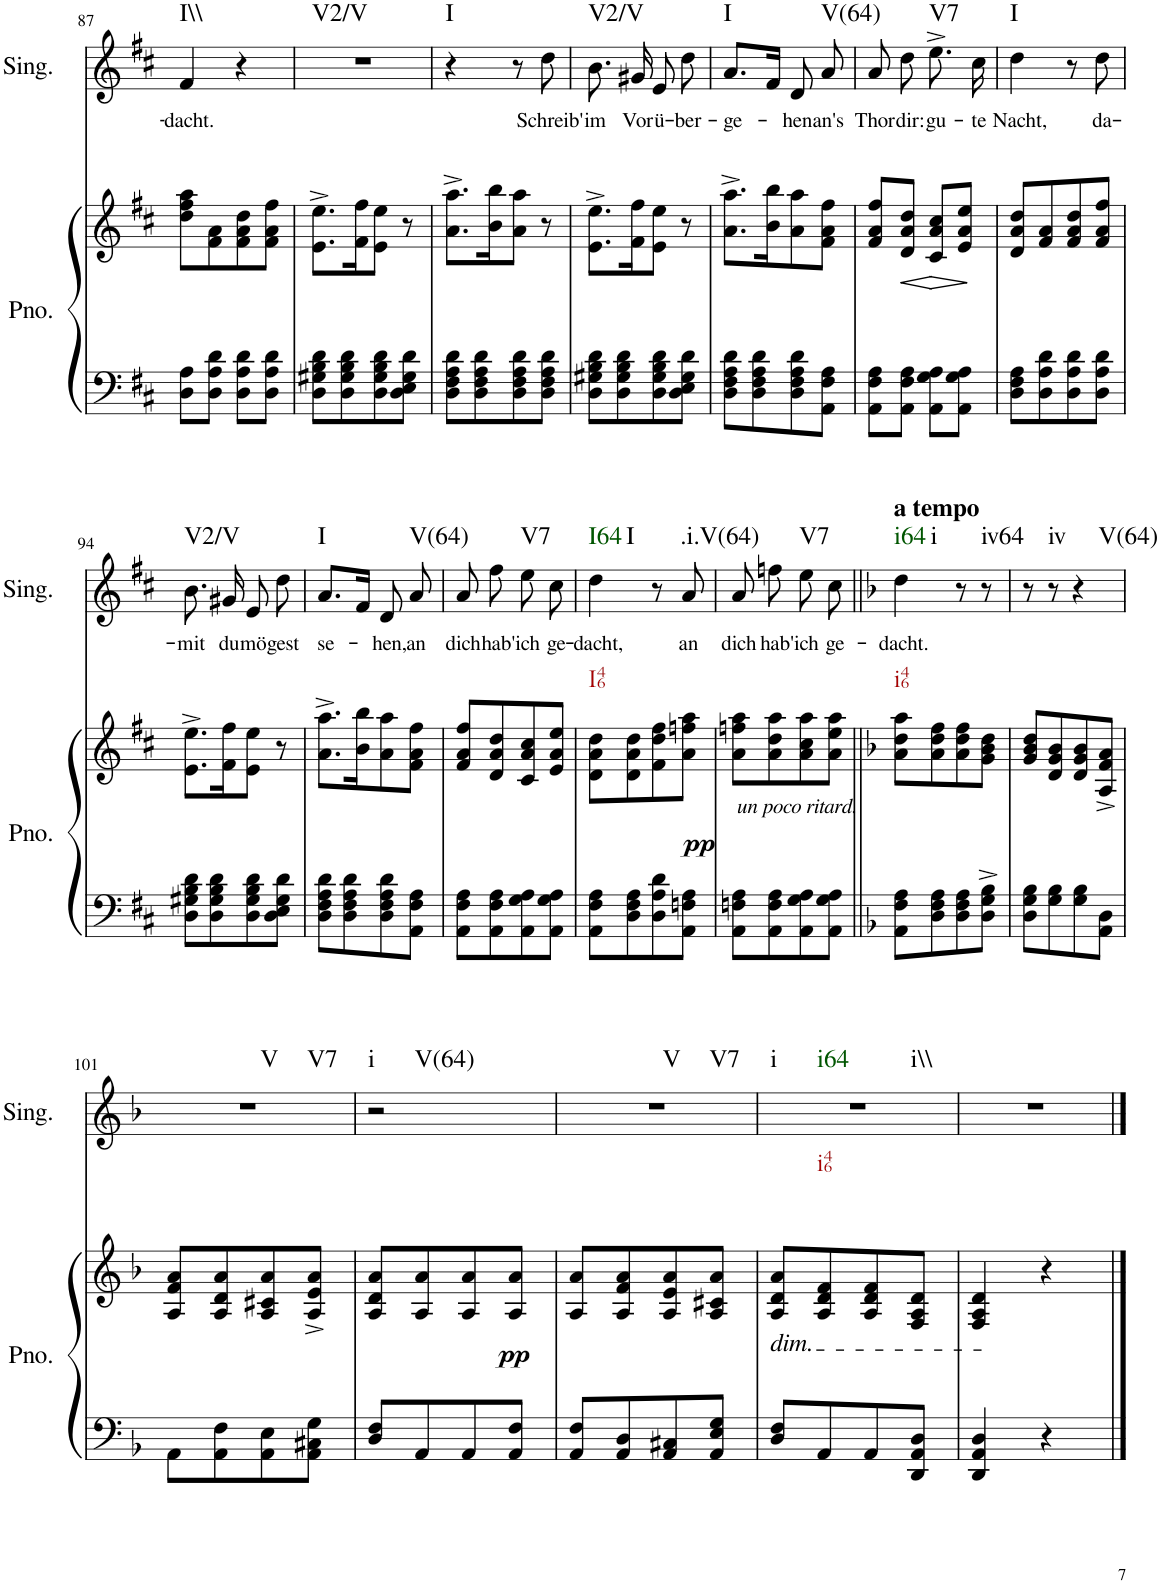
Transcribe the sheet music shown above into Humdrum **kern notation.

**kern	**kern	**dynam	**kern	**text	**harte
*part2	*part2	*part2	*part1	*part1	*part1
*staff3	*staff2	*staff2/3	*staff1	*staff1	*
*I"Pianoforte	*	*	*I"Singstimme	*	*
*I'Pno.	*	*	*I'Sing.	*	*
!!LO:PB:g=z
*clefF4	*clefG2	*	*clefG2	*	*
*k[f#c#]	*k[f#c#]	*	*k[f#c#]	*	*
*M2/4	*M2/4	*	*M2/4	*	*
=87	=87	=87	=87	=87	=87
!	!	!	!	!LO:LY:b	!LO:H:kt=I\\
8D\ 8A\L	8dd\ 8ff#\ 8aa\L	.	4f#/	-dacht.	N
8D\ 8A\ 8d\J	8f#\ 8a\	.	.	.	.
8D\ 8A\ 8d\L	8f#\ 8a\ 8dd\	.	4r	.	.
8D\ 8A\ 8d\J	8f#\ 8a\ 8ff#\J	.	.	.	.
=88	=88	=88	=88	=88	=88
!	!	!	!	!	!LO:H:kt=V2/V
8D\ 8G#X\ 8B\ 8d\L	8.e\^> 8.ee\^>L	.	2r	.	N
8D\ 8G#\ 8B\ 8d\	.	.	.	.	.
.	16f#\ 16ff#\K	.	.	.	.
8D\ 8G#\ 8B\ 8d\	8e\ 8ee\J	.	.	.	.
8D\ 8E\ 8G#\ 8d\J	8r	.	.	.	.
=89	=89	=89	=89	=89	=89
!	!	!	!	!	!LO:H:kt=I
8D\ 8F#\ 8A\ 8d\L	8.a\^> 8.aa\^>L	.	4r	.	N
8D\ 8F#\ 8A\ 8d\	.	.	.	.	.
.	16b\ 16bb\K	.	.	.	.
8D\ 8F#\ 8A\ 8d\	8a\ 8aa\J	.	8r	.	.
!	!	!	!	!LO:LY:b	!
8D\ 8F#\ 8A\ 8d\J	8r	.	8dd\	Schreib'	.
=90	=90	=90	=90	=90	=90
!	!	!	!	!LO:LY:b	!LO:H:kt=V2/V
8D\ 8G#X\ 8B\ 8d\L	8.e\^> 8.ee\^>L	.	8.b\	im	N
8D\ 8G#\ 8B\ 8d\	.	.	.	.	.
!	!	!	!	!LO:LY:b	!
.	16f#\ 16ff#\K	.	16g#X/	Vor-	.
!	!	!	!	!LO:LY:b	!
8D\ 8G#\ 8B\ 8d\	8e\ 8ee\J	.	8e/	-ü-	.
!	!	!	!	!LO:LY:b	!
8D\ 8E\ 8G#\ 8d\J	8r	.	8dd\	-ber-	.
=91	=91	=91	=91	=91	=91
!	!	!	!	!LO:LY:b	!LO:H:kt=I
8D\ 8F#\ 8A\ 8d\L	8.a\^> 8.aa\^>L	.	8.a/L	-ge-	N
8D\ 8F#\ 8A\ 8d\	.	.	.	.	.
.	16b\ 16bb\K	.	16f#/Jk	.	.
!	!	!	!	!LO:LY:b	!
8D\ 8F#\ 8A\ 8d\	8a\ 8aa\	.	8d/	-hen	.
!	!	!	!	!LO:LY:b	!LO:H:kt=V(64)
8AA\ 8F#\ 8A\J	8f#\ 8a\ 8ff#\J	.	8a/	an's	N
=92	=92	=92	=92	=92	=92
!	!	!	!	!LO:LY:b	!
8AA\ 8F#\ 8A\L	8f#/ 8a/ 8ff#/L	.	8a/	Thor	.
!	!	!LO:HP:b	!	!LO:LY:b	!
8AA\ 8F#\ 8A\J	8d/ 8a/ 8dd/J	<	8dd\	dir:	.
!	!	!LO:HP:n=1:b	!	!LO:LY:b	!LO:H:kt=V7
8AA\ 8G\ 8A\L	8c#/ 8a/ 8cc#/L	[ >	8.ee^\	gu-	N
8AA\ 8G\ 8A\J	8e/ 8a/ 8ee/J	]	.	.	.
!	!	!	!	!LO:LY:b	!
.	.	.	16cc#\	-te	.
=93	=93	=93	=93	=93	=93
!	!	!	!	!LO:LY:b	!LO:H:kt=I
8D\ 8F#\ 8A\L	8d/ 8a/ 8dd/L	.	4dd\	Nacht,	N
8D\ 8A\ 8d\	8f#/ 8a/	.	.	.	.
8D\ 8A\ 8d\	8f#/ 8a/ 8dd/	.	8r	.	.
!	!	!	!	!LO:LY:b	!
8D\ 8A\ 8d\J	8f#/ 8a/ 8ff#/J	.	8dd\	da-	.
!!LO:LB:g=z
=94	=94	=94	=94	=94	=94
!	!	!	!	!LO:LY:b	!LO:H:kt=V2/V
8D\ 8G#X\ 8B\ 8d\L	8.e\^> 8.ee\^>L	.	8.b\	-mit	N
8D\ 8G#\ 8B\ 8d\	.	.	.	.	.
!	!	!	!	!LO:LY:b	!
.	16f#\ 16ff#\K	.	16g#X/	du	.
!	!	!	!	!LO:LY:b	!
8D\ 8G#\ 8B\ 8d\	8e\ 8ee\J	.	8e/	mö-	.
!	!	!	!	!LO:LY:b	!
8D\ 8E\ 8G#\ 8d\J	8r	.	8dd\	-gest	.
=95	=95	=95	=95	=95	=95
!	!	!	!	!LO:LY:b	!LO:H:kt=I
8D\ 8F#\ 8A\ 8d\L	8.a\^> 8.aa\^>L	.	8.a/L	se-	N
8D\ 8F#\ 8A\ 8d\	.	.	.	.	.
.	16b\ 16bb\K	.	16f#/Jk	.	.
!	!	!	!	!LO:LY:b	!
8D\ 8F#\ 8A\ 8d\	8a\ 8aa\	.	8d/	-hen,	.
!	!	!	!	!LO:LY:b	!LO:H:kt=V(64)
8AA\ 8F#\ 8A\J	8f#\ 8a\ 8ff#\J	.	8a/	an	N
=96	=96	=96	=96	=96	=96
!	!	!	!	!LO:LY:b	!
8AA\ 8F#\ 8A\L	8f#/ 8a/ 8ff#/L	.	8a/	dich	.
!	!	!	!	!LO:LY:b	!
8AA\ 8F#\ 8A\	8d/ 8a/ 8dd/	.	8ff#\	hab'	.
!	!	!	!	!LO:LY:b	!LO:H:kt=V7
8AA\ 8G\ 8A\	8c#/ 8a/ 8cc#/	.	8ee\	ich	N
!	!	!	!	!LO:LY:b	!
8AA\ 8G\ 8A\J	8e/ 8a/ 8ee/J	.	8cc#\	ge-	.
=97	=97	=97	=97	=97	=97
!	!	!	!	!LO:LY:b	!LO:H:n=1:kt=I64
!	!	!	!	!	!LO:H:n=2:kt=I
8AA\ 8F#\ 8A\L	8d\ 8a\ 8dd\L	.	4dd\	-dacht,	N N
8D\ 8F#\ 8A\	8d\ 8a\ 8dd\	.	.	.	.
8D\ 8A\ 8d\	8f#\ 8dd\ 8ff#\	.	8r	.	.
!	!	!LO:DY:a=2	!	!LO:LY:b	!LO:H:kt=.i.V(64)
8AA\ 8Fn\ 8A\J	8a\ 8ffn\ 8aa\J	pp	8a/	an	N
=98	=98	=98	=98	=98	=98
!	!LO:TX:b:i:t=un poco ritard.	!	!	!	!
!	!	!	!	!LO:LY:b	!
8AA\ 8Fn\ 8A\L	8a\ 8ffn\ 8aa\L	.	8a/	dich	.
!	!	!	!	!LO:LY:b	!
8AA\ 8F\ 8A\	8a\ 8dd\ 8aa\	.	8ffn\	hab'	.
!	!	!	!	!LO:LY:b	!LO:H:kt=V7
8AA\ 8G\ 8A\	8a\ 8cc#\ 8aa\	.	8ee\	ich	N
!	!	!	!	!LO:LY:b	!
8AA\ 8G\ 8A\J	8a\ 8ee\ 8aa\J	.	8cc#\	ge-	.
=99||	=99||	=99||	=99||	=99||	=99||
*k[b-]	*k[b-]	*	*k[b-]	*	*
!	!	!	!LO:TX:a:B:t=a tempo	!	!
!	!	!	!	!LO:LY:b	!LO:H:n=1:kt=i64
!	!	!	!	!	!LO:H:n=2:kt=i
8AA\ 8F\ 8A\L	8a\ 8dd\ 8aa\L	.	4dd\	-dacht.	N N
8D\ 8F\ 8A\	8a\ 8dd\ 8ff\	.	.	.	.
8D\ 8F\ 8A\	8a\ 8dd\ 8ff\	.	8r	.	.
!	!	!	!	!	!LO:H:kt=iv64
8D\^ 8G\^ 8B-\^J	8g\ 8b-\ 8dd\J	.	8r	.	N
=100	=100	=100	=100	=100	=100
8D\ 8G\ 8B-\L	8g/ 8b-/ 8dd/L	.	8r	.	.
!	!	!	!	!	!LO:H:kt=iv
8G\ 8B-\	8d/ 8g/ 8b-/	.	8r	.	N
!	!	!	!	!	!LO:H:kt=V(64)
8G\ 8B-\	8d/ 8g/ 8b-/	.	4r	.	N
8AA\ 8D\J	8A/^ 8f/^ 8a/^J	.	.	.	.
!!LO:LB:g=z
=101	=101	=101	=101	=101	=101
!	!	!	!	!	!LO:H:n=1:kt=V
!	!	!	!	!	!LO:H:n=2:kt=V7
8AA\L	8A/ 8f/ 8a/L	.	2r	.	N N
8AA\ 8F\	8A/ 8d/ 8a/	.	.	.	.
8AA\ 8E\	8A/ 8c#X/ 8a/	.	.	.	.
8AA\ 8C#X\ 8G\J	8A/^ 8e/^ 8a/^J	.	.	.	.
=102	=102	=102	=102	=102	=102
!	!	!	!	!	!LO:H:n=1:kt=i
!	!	!	!	!	!LO:H:n=2:kt=V(64)
8D/ 8F/L	8A/ 8d/ 8a/L	.	2r	.	N N
8AA/	8A/ 8a/	.	.	.	.
8AA/	8A/ 8a/	.	.	.	.
!	!	!LO:DY:b	!	!	!
8AA/ 8F/J	8A/ 8a/J	pp	.	.	.
=103	=103	=103	=103	=103	=103
!	!	!	!	!	!LO:H:n=1:kt=V
!	!	!	!	!	!LO:H:n=2:kt=V7
8AA/ 8F/L	8A/ 8a/L	.	2r	.	N N
8AA/ 8D/	8A/ 8f/ 8a/	.	.	.	.
8AA/ 8C#X/	8A/ 8e/ 8a/	.	.	.	.
8AA/ 8E/ 8G/J	8A/ 8c#X/ 8a/J	.	.	.	.
=104	=104	=104	=104	=104	=104
!	!LO:TX:b:i:t=dim.	!	!	!	!LO:H:n=1:kt=i
!	!	!	!	!	!LO:H:n=2:kt=i64
!	!	!	!	!	!LO:H:n=3:kt=i\\
8D/ 8F/L	8A/ 8d/ 8a/L	.	2r	.	N N N
8AA/	8A/ 8d/ 8f/	.	.	.	.
8AA/	8A/ 8d/ 8f/	.	.	.	.
8DD/ 8AA/ 8D/J	8F/ 8A/ 8d/J	.	.	.	.
=105	=105	=105	=105	=105	=105
4DD/ 4AA/ 4D/	4F/ 4A/ 4d/	.	2r	.	.
4r	4r	.	.	.	.
==	==	==	==	==	==
*-	*-	*-	*-	*-	*-
